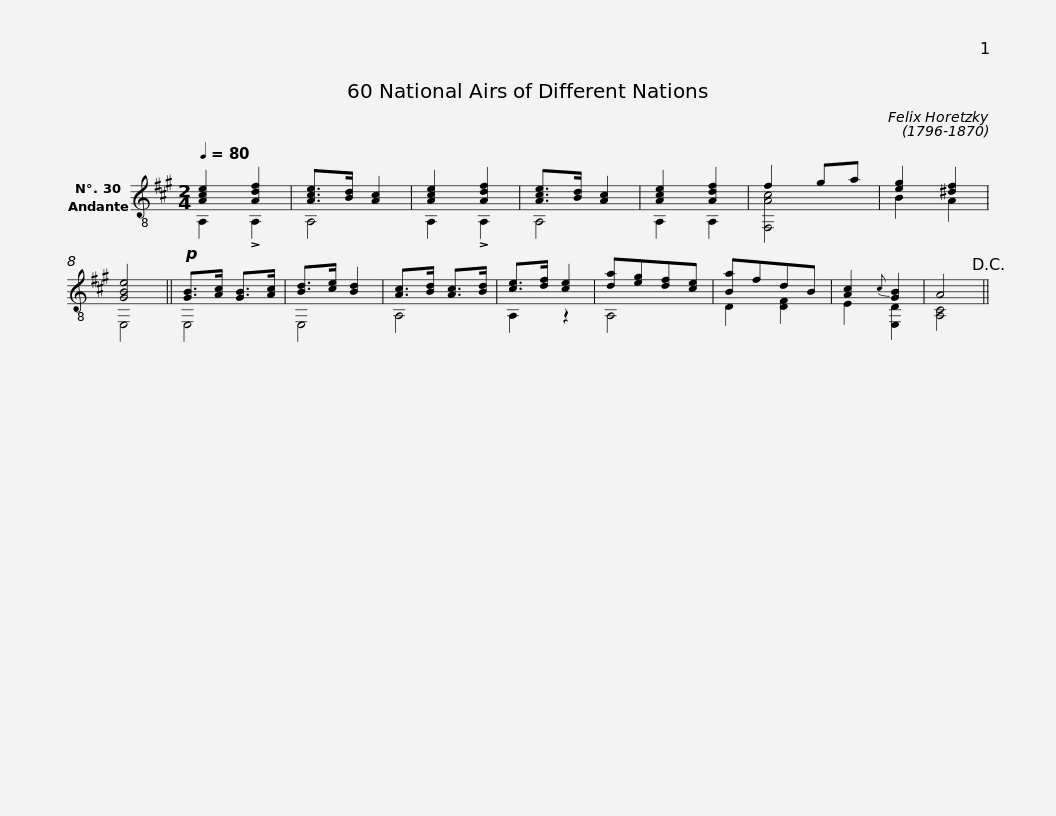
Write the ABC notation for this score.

X:1
%%score ( 1 2 )
L:1/8
Q:1/4=80
M:2/4
I:linebreak $
K:A
V:1 treble-8
V:2 treble-8
V:1
 [Ace]2 [Adf]2 | [Ace]>[Bd] [Ac]2 | [Ace]2 [Adf]2 | [Ace]>[Bd] [Ac]2 | [Ace]2 [Adf]2 | %5
 f2 ga | [eg]2 [^df]2 | [GBe]4 ||$!p! [GB]>[Ac] [GB]>[Ac] | [Bd]>[ce] [Bd]2 | %10
 [Ac]>[Bd] [Ac]>[Bd] | [ce]>[df] [ce]2 | [da][eg][df][ce] | [Ba]fdB | [Ac]2{c} [GB]2 | %15
 A4!D.C.! || %16
V:2
 A,2 !>!A,2 | A,4 | A,2 !>!A,2 | A,4 | A,2 A,2 | %5
 [F,Ac]4 | B2 A2 | E,4 ||$ E,4 | E,4 | %10
 A,4 | A,2 z2 | A,4 | D2 [DF]2 | E2 [E,D]2 | %15
 [A,C]4 || %16
